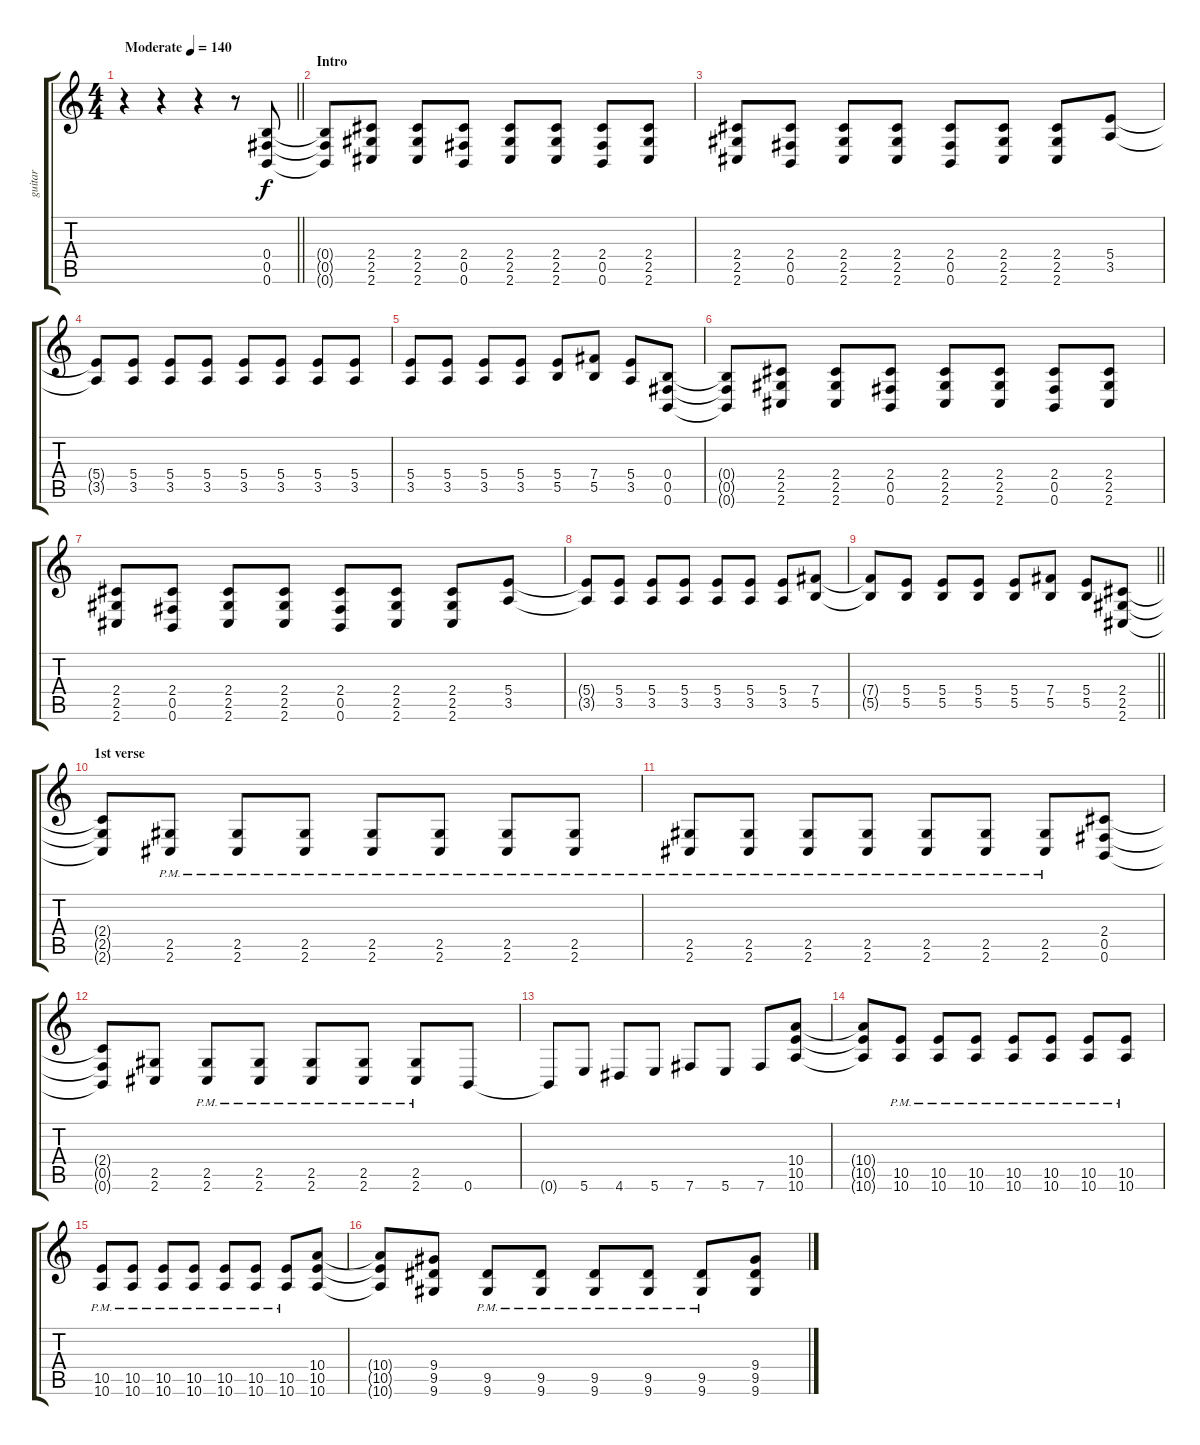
\track ("guitar" "guitar") {instrument distortionguitar}
\staff {score tabs}
\tuning (Db4 Ab3 E3 B2 Gb2 B1) {hide}
\ts (4 4)
\tempo (140 "Moderate")
\clef g2
\barLineRight lightlight
\ks c
r.4{dy f instrument distortionguitar} r.4 r.4 r.8 (0.4 0.5 0.6).8 |
\section ("" "Intro")
(0.4{t} 0.5{t} 0.6{t}).8 (2.4 2.5 2.6).8 (2.4 2.5 2.6).8 (2.4 0.5 0.6).8 (2.4 2.5 2.6).8 (2.4 2.5 2.6).8 (2.4 0.5 0.6).8 (2.4 2.5 2.6).8 |
(2.4 2.5 2.6).8 (2.4 0.5 0.6).8 (2.4 2.5 2.6).8 (2.4 2.5 2.6).8 (2.4 0.5 0.6).8 (2.4 2.5 2.6).8 (2.4 2.5 2.6).8 (5.4 3.5).8 |
(5.4{t} 3.5{t}).8 (5.4 3.5).8 (5.4 3.5).8 (5.4 3.5).8 (5.4 3.5).8 (5.4 3.5).8 (5.4 3.5).8 (5.4 3.5).8 |
(5.4 3.5).8 (5.4 3.5).8 (5.4 3.5).8 (5.4 3.5).8 (5.4 5.5).8 (7.4 5.5).8 (5.4 3.5).8 (0.4 0.5 0.6).8 |
(0.4{t} 0.5{t} 0.6{t}).8 (2.4 2.5 2.6).8 (2.4 2.5 2.6).8 (2.4 0.5 0.6).8 (2.4 2.5 2.6).8 (2.4 2.5 2.6).8 (2.4 0.5 0.6).8 (2.4 2.5 2.6).8 |
(2.4 2.5 2.6).8 (2.4 0.5 0.6).8 (2.4 2.5 2.6).8 (2.4 2.5 2.6).8 (2.4 0.5 0.6).8 (2.4 2.5 2.6).8 (2.4 2.5 2.6).8 (5.4 3.5).8 |
(5.4{t} 3.5{t}).8 (5.4 3.5).8 (5.4 3.5).8 (5.4 3.5).8 (5.4 3.5).8 (5.4 3.5).8 (5.4 3.5).8 (7.4 5.5).8 |
\barLineRight lightlight
(7.4{t} 5.5{t}).8 (5.4 5.5).8 (5.4 5.5).8 (5.4 5.5).8 (5.4 5.5).8 (7.4 5.5).8 (5.4 5.5).8 (2.4 2.5 2.6).8 |
\section ("" "1st verse")
(2.4{t} 2.5{t} 2.6{t}).8{volume 10 instrument distortionguitar} (2.5{pm} 2.6{pm}).8 (2.5{pm} 2.6{pm}).8 (2.5{pm} 2.6{pm}).8 (2.5{pm} 2.6{pm}).8 (2.5{pm} 2.6{pm}).8 (2.5{pm} 2.6{pm}).8 (2.5{pm} 2.6{pm}).8 |
(2.5{pm} 2.6{pm}).8 (2.5{pm} 2.6{pm}).8 (2.5{pm} 2.6{pm}).8 (2.5{pm} 2.6{pm}).8 (2.5{pm} 2.6{pm}).8 (2.5{pm} 2.6{pm}).8 (2.5{pm} 2.6{pm}).8 (2.4 0.5 0.6).8 |
(2.4{t} 0.5{t} 0.6{t}).8 (2.5 2.6).8 (2.5{pm} 2.6{pm}).8 (2.5{pm} 2.6{pm}).8 (2.5{pm} 2.6{pm}).8 (2.5{pm} 2.6{pm}).8 (2.5{pm} 2.6{pm}).8 0.6.8 |
0.6{t}.8 5.6.8 4.6.8 5.6.8 7.6.8 5.6.8 7.6.8 (10.4 10.5 10.6).8 |
(10.4{t} 10.5{t} 10.6{t}).8 (10.5{pm} 10.6{pm}).8 (10.5{pm} 10.6{pm}).8 (10.5{pm} 10.6{pm}).8 (10.5{pm} 10.6{pm}).8 (10.5{pm} 10.6{pm}).8 (10.5{pm} 10.6{pm}).8 (10.5{pm} 10.6{pm}).8 |
(10.5{pm} 10.6{pm}).8 (10.5{pm} 10.6{pm}).8 (10.5{pm} 10.6{pm}).8 (10.5{pm} 10.6{pm}).8 (10.5{pm} 10.6{pm}).8 (10.5{pm} 10.6{pm}).8 (10.5{pm} 10.6{pm}).8 (10.4 10.5 10.6).8 |
(10.4{t} 10.5{t} 10.6{t}).8 (9.4 9.5 9.6).8 (9.5{pm} 9.6{pm}).8 (9.5{pm} 9.6{pm}).8 (9.5{pm} 9.6{pm}).8 (9.5{pm} 9.6{pm}).8 (9.5{pm} 9.6{pm}).8 (9.4 9.5 9.6).8
